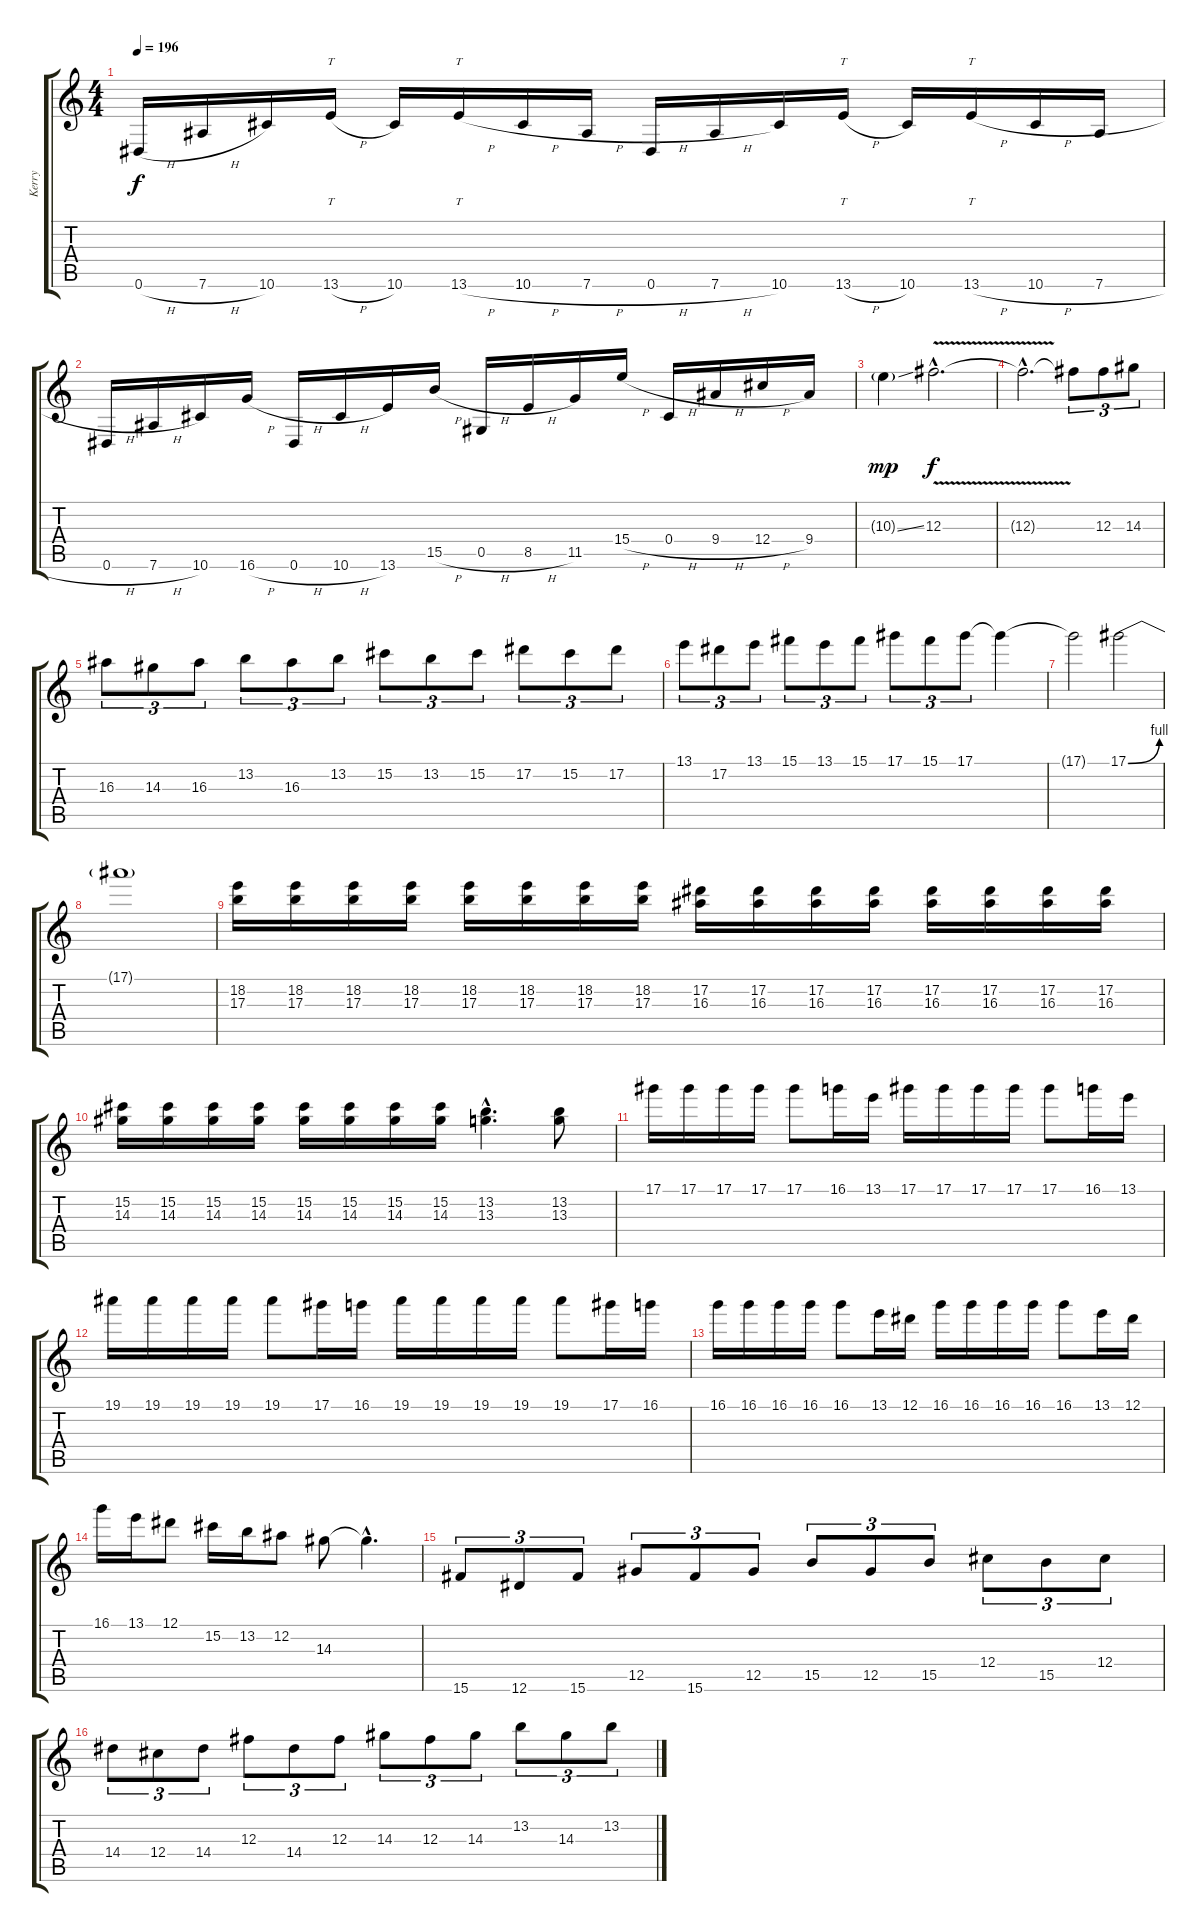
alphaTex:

\track ("Kerry" "Kerry") {instrument distortionguitar}
\staff {score tabs}
\tuning (Eb4 Bb3 Gb3 Db3 Ab2 Eb2) {hide}
\ts (4 4)
\tempo 196
\clef g2
\ks c
0.6{h}.16{dy f} 7.6{h}.16 10.6.16 13.6{h}.16{tt} 10.6.16 13.6{h}.16{tt} 10.6{h}.16 7.6{h}.16 0.6{h}.16 7.6{h}.16 10.6.16 13.6{h}.16{tt} 10.6.16 13.6{h}.16{tt} 10.6{h}.16 7.6{h}.16 |
0.6{h}.16 7.6{h}.16 10.6.16 16.6{h}.16 0.6{h}.16 10.6{h}.16 13.6.16 15.5{h}.16 0.5{h}.16 8.5{h}.16 11.5.16 15.4{h}.16 0.4{h}.16 9.4{h}.16 12.4{h}.16 9.4.16 |
10.3{ss g}.4{dy mp} 12.3{v hac}.2{d dy f} |
12.3{hac t}.2{d volume 3} 12.3{t}.8{tu (3 2)} 12.3.8{tu (3 2)} 14.3.8{tu (3 2)} |
16.3.8{tu (3 2)} 14.3.8{tu (3 2)} 16.3.8{tu (3 2)} 13.2.8{tu (3 2)} 16.3.8{tu (3 2)} 13.2.8{tu (3 2)} 15.2.8{tu (3 2)} 13.2.8{tu (3 2)} 15.2.8{tu (3 2)} 17.2.8{tu (3 2)} 15.2.8{tu (3 2)} 17.2.8{tu (3 2)} |
13.1.8{tu (3 2)} 17.2.8{tu (3 2)} 13.1.8{tu (3 2)} 15.1.8{tu (3 2)} 13.1.8{tu (3 2)} 15.1.8{tu (3 2)} 17.1.8{tu (3 2)} 15.1.8{tu (3 2)} 17.1.8{tu (3 2)} 17.1{t}.4 |
17.1{t}.2 17.1{be (bend 0 0 60 4)}.2 |
17.1{t}.1 |
(18.2 17.3).16 (18.2 17.3).16 (18.2 17.3).16 (18.2 17.3).16 (18.2 17.3).16 (18.2 17.3).16 (18.2 17.3).16 (18.2 17.3).16 (17.2 16.3).16 (17.2 16.3).16 (17.2 16.3).16 (17.2 16.3).16 (17.2 16.3).16 (17.2 16.3).16 (17.2 16.3).16 (17.2 16.3).16 |
(15.2 14.3).16 (15.2 14.3).16 (15.2 14.3).16 (15.2 14.3).16 (15.2 14.3).16 (15.2 14.3).16 (15.2 14.3).16 (15.2 14.3).16 (13.2{hac} 13.3{hac}).4{d} (13.2 13.3).8 |
17.1.16 17.1.16 17.1.16 17.1.16 17.1.8 16.1.16 13.1.16 17.1.16 17.1.16 17.1.16 17.1.16 17.1.8 16.1.16 13.1.16 |
19.1.16 19.1.16 19.1.16 19.1.16 19.1.8 17.1.16 16.1.16 19.1.16 19.1.16 19.1.16 19.1.16 19.1.8 17.1.16 16.1.16 |
16.1.16 16.1.16 16.1.16 16.1.16 16.1.8 13.1.16 12.1.16 16.1.16 16.1.16 16.1.16 16.1.16 16.1.8 13.1.16 12.1.16 |
16.1.16 13.1.16 12.1.8 15.2.16 13.2.16 12.2.8 14.3.8 14.3{hac t}.4{d} |
15.6.8{tu (3 2)} 12.6.8{tu (3 2)} 15.6.8{tu (3 2)} 12.5.8{tu (3 2)} 15.6.8{tu (3 2)} 12.5.8{tu (3 2)} 15.5.8{tu (3 2)} 12.5.8{tu (3 2)} 15.5.8{tu (3 2)} 12.4.8{tu (3 2)} 15.5.8{tu (3 2)} 12.4.8{tu (3 2)} |
14.4.8{tu (3 2)} 12.4.8{tu (3 2)} 14.4.8{tu (3 2)} 12.3.8{tu (3 2)} 14.4.8{tu (3 2)} 12.3.8{tu (3 2)} 14.3.8{tu (3 2)} 12.3.8{tu (3 2)} 14.3.8{tu (3 2)} 13.2.8{tu (3 2)} 14.3.8{tu (3 2)} 13.2.8{tu (3 2)}
